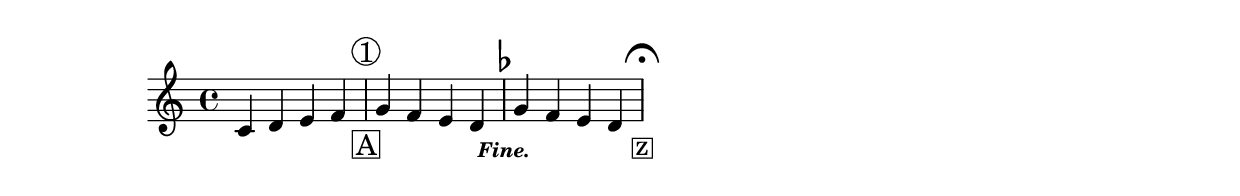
%% Do not edit this file; it is automatically
%% generated from LSR http://lsr.dsi.unimi.it
%% This file is in the public domain.
\version "2.12.2"

\header {
  lsrtags = "expressive-marks, staff-notation, editorial-annotations, tweaks-and-overrides"

  texidoc = "
This method prints two 'rehearsal marks', one on top of the other. It
shifts the lower rehearsal mark below the staff and then adds padding
above it in order to place the upper rehearsal mark above the staff.

By adjusting the extra-offset and baseline-skip values you can increase
or decrease the overall space between the rehearsal mark and the staff.

Because nearly every type of glyph or string can be made to behave like
a rehearsal mark it is possible to centre those above and below a bar
line.

Adding the appropriate 'break visibility' as shown in snippet 1 will
allow you to position two marks at the end of a line as well.

Note: Method 1 is less complex than Method 2 but does not really allow
for fine tuning of placement of one of the rehearsal marks without
affecting the other.  It may also give some problems with vertical
spacing, since using @code{extra-offset} does not change the bounding
box of the mark from its original value.



"
  doctitle = "How to print two rehearsal marks above and below the same barline (method 1)"
} % begin verbatim

\relative c'{
    c d e f |
    \once \override Score.RehearsalMark #'extra-offset = #'(0 . -8.5)
    \once \override Score.RehearsalMark #'baseline-skip = #9
    \mark \markup \center-column { \circle 1 \box A }
    g f e d |
    \once \override Score.RehearsalMark #'extra-offset = #'(0 . -8.5)
    \once \override Score.RehearsalMark #'baseline-skip = #9
    \mark \markup \center-column { \flat { \bold \small \italic Fine. } }
    g f e d |
    \once \override Score.RehearsalMark #'extra-offset = #'(0 . -8.5)
    \once \override Score.RehearsalMark #'baseline-skip = #9
    \override Score.RehearsalMark #'break-visibility = #begin-of-line-invisible
    \mark \markup \center-column { \musicglyph #"scripts.ufermata" \box z }
}
